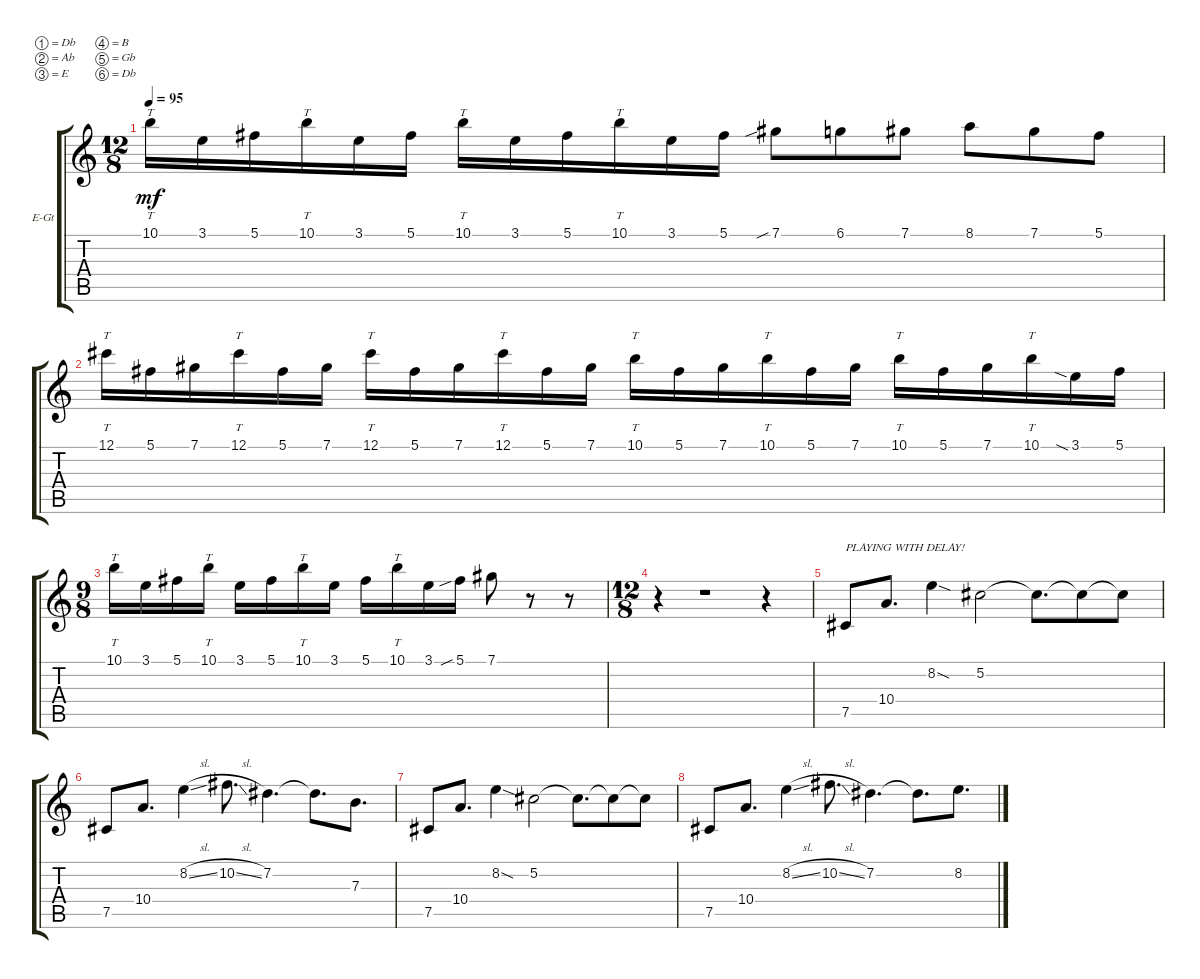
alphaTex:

\bracketExtendMode groupsimilarinstruments
\firstSystemTrackNameOrientation horizontal
\otherSystemsTrackNameOrientation horizontal
\track ("Solo Guitar" "E-Gt") {instrument distortionguitar}
\staff {score tabs}
\tuning (Db4 Ab3 E3 B2 Gb2 Db2)
\ts (12 8)
\tempo 95
\clef g2
\ks c
10.1.16{tt dy mf} 3.1.16 5.1.16 10.1.16{tt} 3.1.16 5.1.16 10.1.16{tt} 3.1.16 5.1.16 10.1.16{tt} 3.1.16 5.1.16 7.1{sib}.8 6.1.8 7.1.8 8.1.8 7.1.8 5.1.8 |
12.1.16{tt} 5.1.16 7.1.16 12.1.16{tt} 5.1.16 7.1.16 12.1.16{tt} 5.1.16 7.1.16 12.1.16{tt} 5.1.16 7.1.16 10.1.16{tt} 5.1.16 7.1.16 10.1.16{tt} 5.1.16 7.1.16 10.1.16{tt} 5.1.16 7.1.16 10.1.16{tt} 3.1{sia}.16 5.1.16 |
\ts (9 8)
\beaming (8 2 2 2 3)
10.1.16{tt} 3.1.16 5.1.16 10.1.16{tt} 3.1.16 5.1.16 10.1.16{tt} 3.1.16 5.1.16 10.1.16{tt} 3.1.16 5.1{sib}.16 7.1.8 r.8 r.8 |
\ts (12 8)
\beaming (8 2 2 2 6)
r.4 r.1 r.4 |
7.5.8{txt "PLAYING WITH DELAY!"} 10.4.8{d} 8.2{sod}.4 5.2.2 5.2{t}.8{d} 5.2{t}.8 5.2{t}.8 |
7.5.8 10.4.8{d} 8.2{sl}.4 10.2{sl}.8{d} 7.2.4{d} 7.2{t}.8{d} 7.3.8{d} |
7.5.8 10.4.8{d} 8.2{sod}.4 5.2.2 5.2{t}.8{d} 5.2{t}.8 5.2{t}.8 |
7.5.8 10.4.8{d} 8.2{sl}.4 10.2{sl}.8{d} 7.2.4{d} 7.2{t}.8{d} 8.2.8{d}
